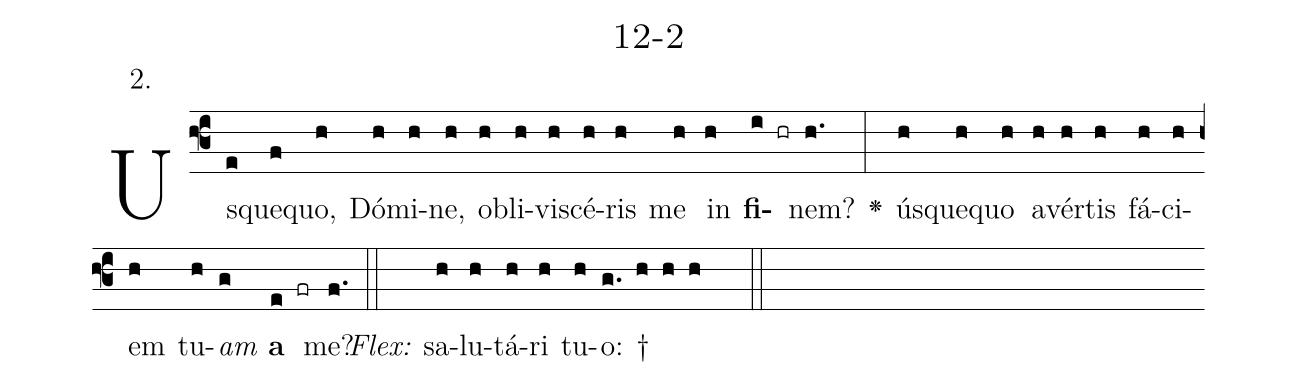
name: 12-2;
annotation: 2.;
%%
(f3)Us(e)que(f)quo,(h) Dó(h)mi(h)ne,(h) ob(h)li(h)vi(h)scé(h)ris(h) me(h) in(h) <b>fi</b>(i hr)nem?(h.) <v>\greheightstar</v>(:) ús(h)que(h)quo(h) a(h)vér(h)tis(h) fá(h)ci(h)em(h) tu(h)<i>am</i>(g) <b>a</b>(e fr) me?(f.) (::)
<i>Flex:</i>()  sa(h)lu(h)tá(h)ri(h) tu(h)o: †(g. h h h  ::)

%E(h) u(h) o(h) u(g) a(e) e.(f.) (::)
